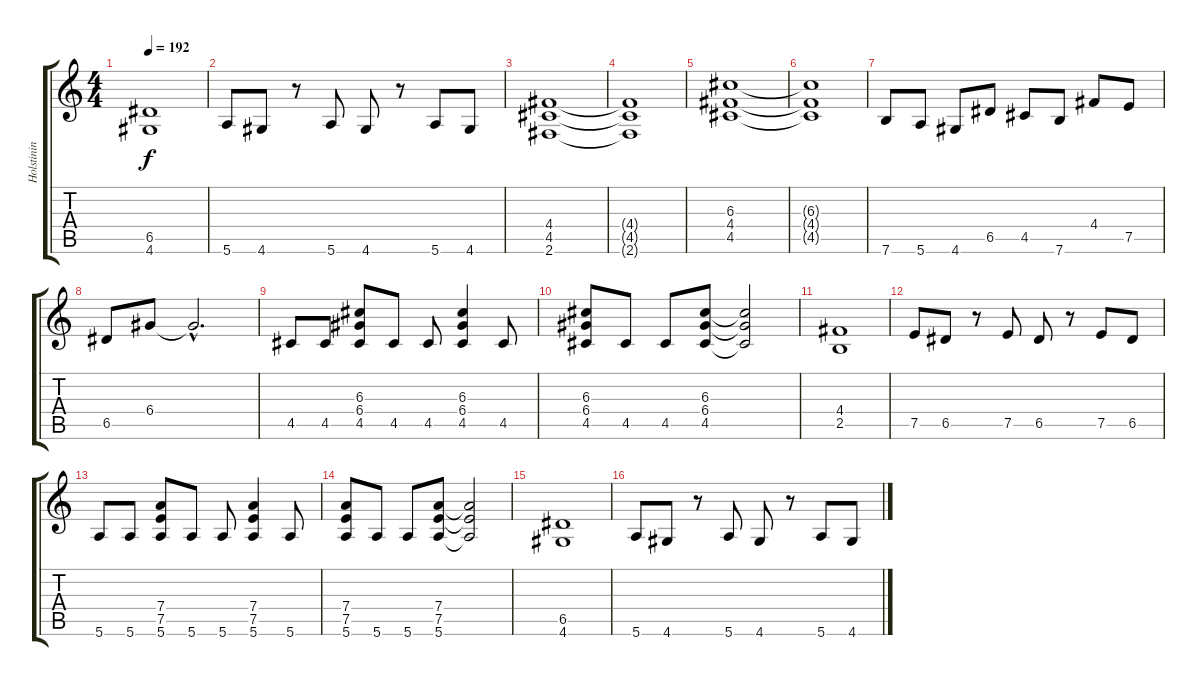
\track ("Holstinin 1" "Holstinin ") {instrument overdrivenguitar}
\staff {score tabs}
\tuning (E4 B3 G3 D3 A2 E2) {hide}
\ts (4 4)
\tempo 192
\clef g2
\ks c
(6.5 4.6).1{dy f} |
5.6.8 4.6.8 r.8 5.6.8 4.6.8 r.8 5.6.8 4.6.8 |
(4.4 4.5 2.6).1 |
(4.4{t} 4.5{t} 2.6{t}).1 |
(6.3 4.4 4.5).1 |
(6.3{t} 4.4{t} 4.5{t}).1 |
7.6.8 5.6.8 4.6.8 6.5.8 4.5.8 7.6.8 4.4.8 7.5.8 |
6.5.8 6.4.8 6.4{hac t}.2{d} |
4.5.8 4.5.8 (6.3 6.4 4.5).8 4.5.8 4.5.8 (6.3 6.4 4.5).4 4.5.8 |
(6.3 6.4 4.5).8 4.5.8 4.5.8 (6.3 6.4 4.5).8 (6.3{t} 6.4{t} 4.5{t}).2 |
(4.4 2.5).1 |
7.5.8 6.5.8 r.8 7.5.8 6.5.8 r.8 7.5.8 6.5.8 |
5.6.8 5.6.8 (7.4 7.5 5.6).8 5.6.8 5.6.8 (7.4 7.5 5.6).4 5.6.8 |
(7.4 7.5 5.6).8 5.6.8 5.6.8 (7.4 7.5 5.6).8 (7.4{t} 7.5{t} 5.6{t}).2 |
(6.5 4.6).1 |
5.6.8 4.6.8 r.8 5.6.8 4.6.8 r.8 5.6.8 4.6.8
